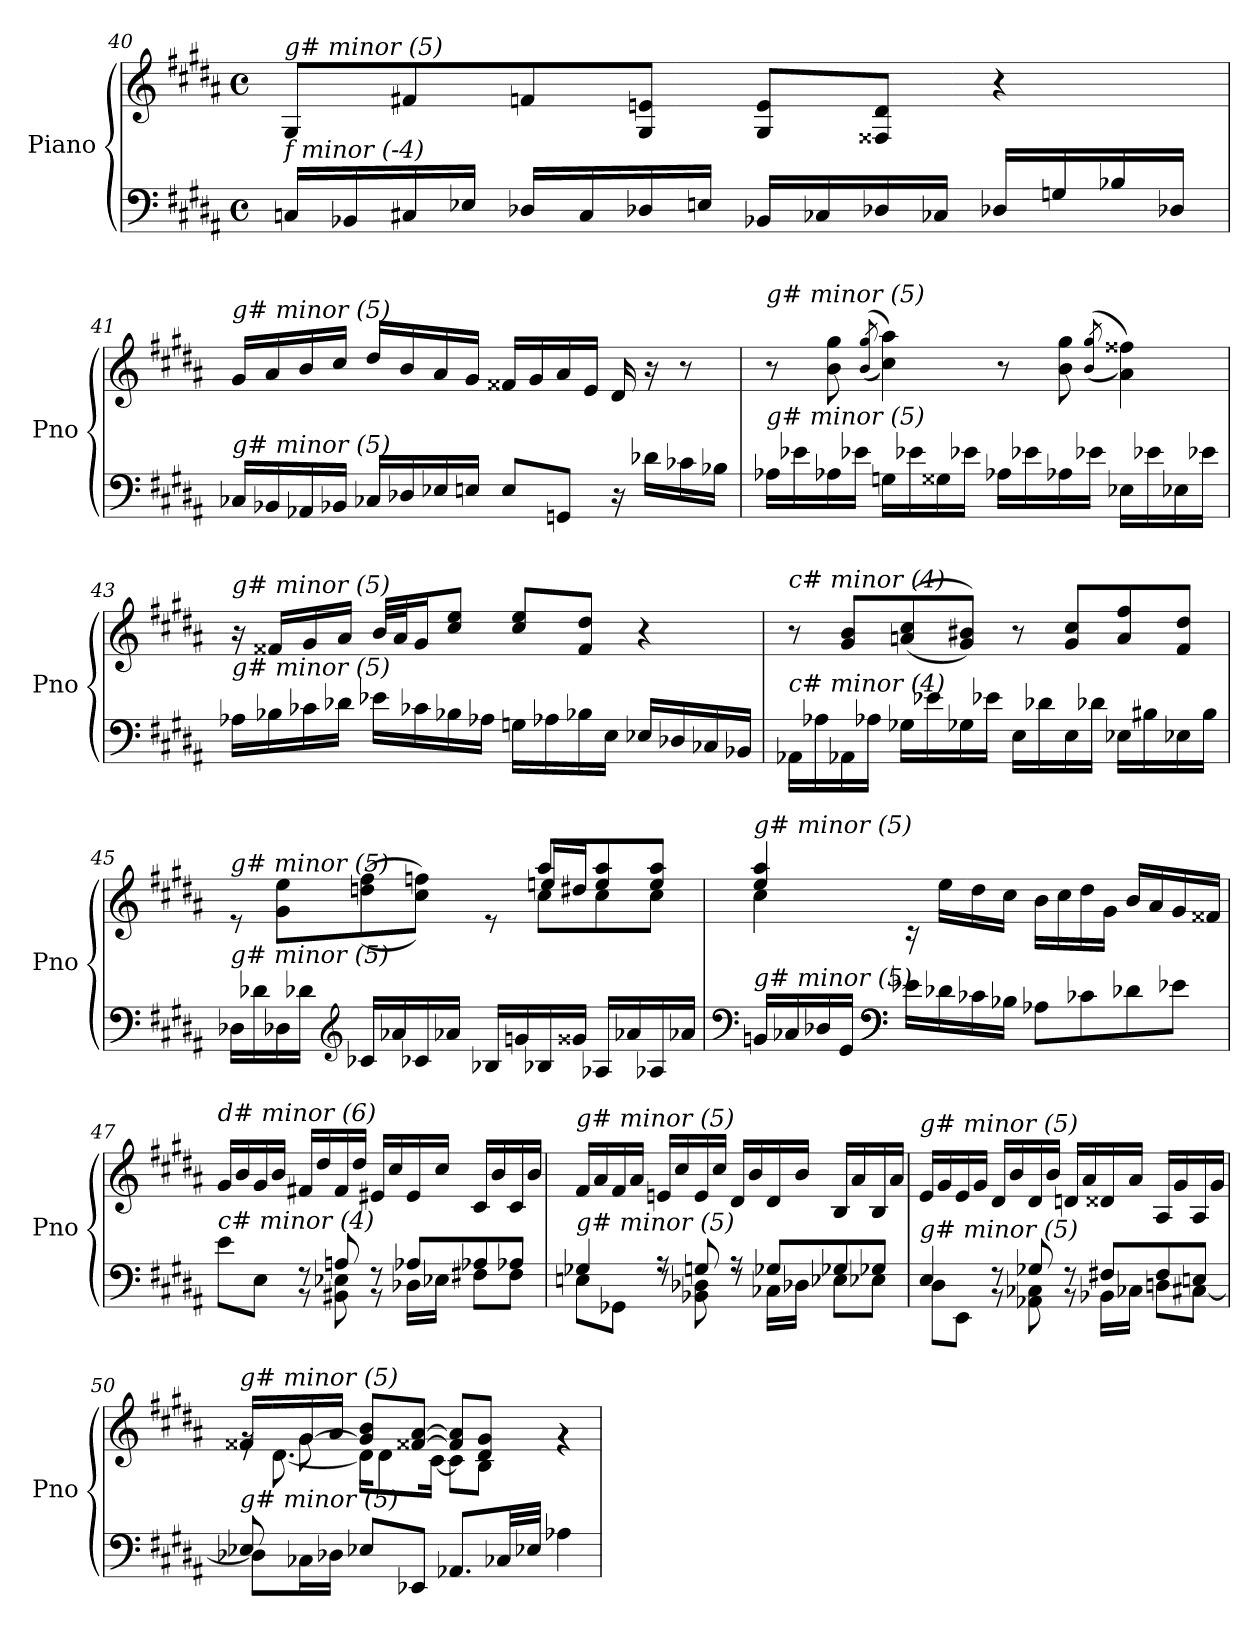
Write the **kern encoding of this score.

**kern	**kern
*part1	*part1
*staff2	*staff1
*I"Piano	*
*I'Pno	*
!!LO:LB:g=z
*clefF4	*clefG2
*k[f#c#g#d#a#]	*k[f#c#g#d#a#]
*M4/4	*M4/4
*met(c)	*met(c)
=40	=40
!	!LO:TX:i:t=g# minor (5)
!LO:TX:i:t=f minor (-4)	!
16Cni/LL	8G#/L
16BB-Xi/	.
16C#i/	8f#X/
16E-Xi/JJ	.
16D-Xi/LL	8fni/
16C#i/	.
16D-Xi/	8G#/ 8en/J
16E/JJ	.
16BB-Xi/LL	8G#/ 8e/L
16C-Xi/	.
16D-Xi/	8F##X/ 8d#/J
16C-Xi/JJ	.
16D-Xi/LL	4r
16Gni/	.
16B-Xi/	.
16D-Xi/JJ	.
=41	=41
!	!LO:TX:i:t=g# minor (5)
!LO:TX:i:t=g# minor (5)	!
16C-Xi/LL	16g#/LL
16BB-Xi/	16a#/
16AA-Xi/	16b/
16BB-Xi/JJ	16cc#/JJ
16C-Xi/LL	16dd#/LL
16D-Xi/	16b/
16E-Xi/	16a#/
16E/JJ	16g#/JJ
8E/L	16f##X/LL
.	16g#/
8GGni/J	16a#/
.	16e/JJ
16r	16d#/
16d-Xi\LL	16r
16c-Xi\	8r
16B-Xi\JJ	.
=42	=42
!	!LO:TX:i:t=g# minor (5)
!LO:TX:i:t=g# minor (5)	!
16A-Xi\LL	8r
16e-Xi\	.
16A-Xi\	8b\ 8gg#\
16e-Xi\JJ	.
.	((>8qb/ 8qgg#/
16Gni\LL	4cc#\ 4aa#\))
16e-Xi\	.
16G##i\	.
16e-Xi\JJ	.
16A-Xi\LL	8r
16e-Xi\	.
16A-Xi\	8b\ 8gg#\
16e-Xi\JJ	.
.	((>8qb/ 8qgg#/
16E-Xi\LL	4a#\ 4ff##X\))
16e-Xi\	.
16E-Xi\	.
16e-Xi\JJ	.
!!LO:LB:g=z
=43	=43
!	!LO:TX:i:t=g# minor (5)
!LO:TX:i:t=g# minor (5)	!
16A-Xi\LL	16r
16B-Xi\	16f##X/LL
16c-Xi\	16g#/
16d-Xi\JJ	16a#/JJ
16e-Xi\LL	32b/LLL
.	32a#/J
16c-Xi\	16g#/J
16B-Xi\	8cc#/ 8ee/J
16A-Xi\JJ	.
16Gni\LL	8cc#/ 8ee/L
16A-Xi\	.
16B-Xi\	8f##/ 8dd#/J
16E\JJ	.
16E-Xi/LL	4r
16D-Xi/	.
16C-Xi/	.
16BB-Xi/JJ	.
=44	=44
!	!LO:TX:i:t=c# minor (4)
!LO:TX:i:t=c# minor (4)	!
16AA-Xi\LL	8r
16A-Xi\	.
16AA-Xi\	8g#/ 8b/L
16A-Xi\JJ	.
16G-Xi\LL	((>8an/ 8cc#/
16e-Xi\	.
16G-Xi\	8g#/ 8b#X/J))
16e-Xi\JJ	.
16E\LL	8r
16d-Xi\	.
16E\	8g#/ 8cc#/L
16d-Xi\JJ	.
16E-Xi\LL	8a/ 8ff#/
16B#X\	.
16E-Xi\	8f#/ 8dd#/J
16B#\JJ	.
=45	=45
*^	*^
*	*^	*	*^
!	!	!	!LO:TX:i:t=g# minor (5)	!	!
!LO:TX:i:t=g# minor (5)	!	!	!	!	!
2ryy	2ryy	16D-Xi\LL	8re	2ryy	2ryy
.	.	16d-Xi\	.	.	.
.	.	16D-Xi\	8g#\ 8ee\L	.	.
.	.	16d-Xi\JJ	.	.	.
*clefG2	*	*	*	*	*
.	.	16c-Xi/LL	((>8ddn\ 8ff#\	.	.
.	.	16a-Xi/	.	.	.
.	.	16c-Xi/	8cc#\ 8ffni\J))	.	.
.	.	16a-Xi/JJ	.	.	.
8ryy	8ryy	16B-Xi/LL	8re	8ryy	8ryy
.	.	16gni/	.	.	.
4.ryy	8ryy	16B-Xi/	8aa#/L	8cc#\L	16een/LL
.	.	16g##i/JJ	.	.	16dd#X/JJ
.	4ryy	16A-Xi/LL	8ee/ 8aa#/	8cc#\	4ryy
.	.	16a-Xi/	.	.	.
.	.	16A-Xi/	8ee/ 8aa#/J	8cc#\J	.
.	.	16a-Xi/JJ	.	.	.
*	*	*	*	*v	*v
!!LO:LB:g=z
=46	=46	=46	=46	=46
!	!	!	!LO:TX:i:t=g# minor (5)	!
!LO:TX:i:t=g# minor (5)	!	!	!	!
*	*v	*v	*	*
4ryy	16gni/LL	4ee/ 4aa#/	4cc#\
.	16a-Xi/	.	.
.	16b-Xi/	.	.
.	16e/JJ	.	.
*clefF4	*	*	*
2.ryy	16e-Xi\LL	16rc	2.ryy
.	16d-Xi\	16ee\LL	.
.	16c-Xi\	16dd#\	.
.	16B-Xi\JJ	16cc#\JJ	.
.	8A-Xi\L	16b\LL	.
.	.	16cc#\	.
.	8c-Xi\	16dd#\	.
.	.	16g#\JJ	.
.	8d-Xi\	16b/LL	.
.	.	16a#/	.
.	8e-Xi\J	16g#/	.
.	.	16f##X/JJ	.
=47	=47	=47	=47
!	!	!LO:TX:i:t=d# minor (6)	!
!LO:TX:i:t=c# minor (4)	!	!	!
8e\L	4ryy	16g#/LL	4ryy
.	.	16b/	.
8E\J	.	16g#/	.
.	.	16b/JJ	.
8rBB	8rF	16f#X/LL	2.ryy
.	.	16dd#/	.
8An/	8BB#X\ 8E-Xi\	16f#/	.
.	.	16dd#/JJ	.
8rBB	8rF	16e#X/LL	.
.	.	16cc#/	.
8A-Xi/L	16D-Xi\LL	16e#/	.
.	16E-Xi\JJ	16cc#/JJ	.
8A-Xi/	8F#Xi\L	16c#/LL	.
.	.	16b/	.
8A-Xi/J	8F#i\J	16c#/	.
.	.	16b/JJ	.
*	*	*v	*v
=48	=48	=48
!	!	!LO:TX:i:t=g# minor (5)
!LO:TX:i:t=g# minor (5)	!	!
4G-Xi/	8En\L	16f#/LL
.	.	16a#/
.	8GG-Xi\J	16f#/
.	.	16a#/JJ
8r	8rF	16en/LL
.	.	16cc#/
8Gn/	8BB-Xi\ 8D-Xi\	16e/
.	.	16cc#/JJ
8r	8rF	16d#/LL
.	.	16b/
8G-Xi/L	16C-Xi\LL	16d#/
.	16D-Xi\JJ	16b/JJ
8G-Xi/	8E-Xi\L	16B/LL
.	.	16a#/
8G-Xi/J	8E-Xi\J	16B/
.	.	16a#/JJ
!!LO:LB:g=z
=49	=49	=49
!	!	!LO:TX:i:t=g# minor (5)
!LO:TX:i:t=g# minor (5)	!	!
4E/	8D#\L	16e/LL
.	.	16g#/
.	8EE\J	16e/
.	.	16g#/JJ
8rBB	8rF	16d#/LL
.	.	16b/
8G-Xi/	8AA-Xi\ 8C-Xi\	16d#/
.	.	16b/JJ
8rBB	8rF	16dni/LL
.	.	16a#/
8F#Xi/L	16BB-Xi\LL	16d##i/
.	16C-Xi\JJ	16a#/JJ
8F#i/	8Dni\L	16A#/LL
.	.	16g#/
8En/J	[8C#X\J	16A#/
.	.	16g#/JJ
=50	=50	=50
*	*^	*^
*	*	*	*	*^
*	*	*	*	*	*^
!	!	!	!LO:TX:i:t=g# minor (5)	!	!	!
!LO:TX:i:t=g# minor (5)	!	!	!	!	!	!
8ryy	8E-Xi/	8D-Xi\L]	16f##X/LL	16rg	8ryy	4ryy
.	.	.	16d#/yy	[8.d#\	.	.
8ryy	8ryy	16C-Xi\L	16g#/	.	[8g#\	.
.	.	16D-Xi\JJ	16a#/JJ	.	.	.
2.ryy	8E-Xi/L	2.ryy	8g#/] 8b/L	16d#\KL]	2.ryy	2.ryy
.	.	.	.	8d#\	.	.
.	8EE-Xi/J	.	[8f##X/ [8a#/J	.	.	.
.	.	.	.	[16c#\Jk	.	.
.	8.AA-Xi/L	.	8f##/] 8a#/]L	8c#\L]	.	.
.	.	.	8d#/ 8g#/J	8B\J	.	.
.	32C-Xi/LL	.	.	.	.	.
.	32E-Xi/JJJ	.	.	.	.	.
.	4A-Xi\	.	4rg	4rg	.	.
*v	*v	*v	*	*	*	*
*	*v	*v	*v	*v
=	=
*-	*-
